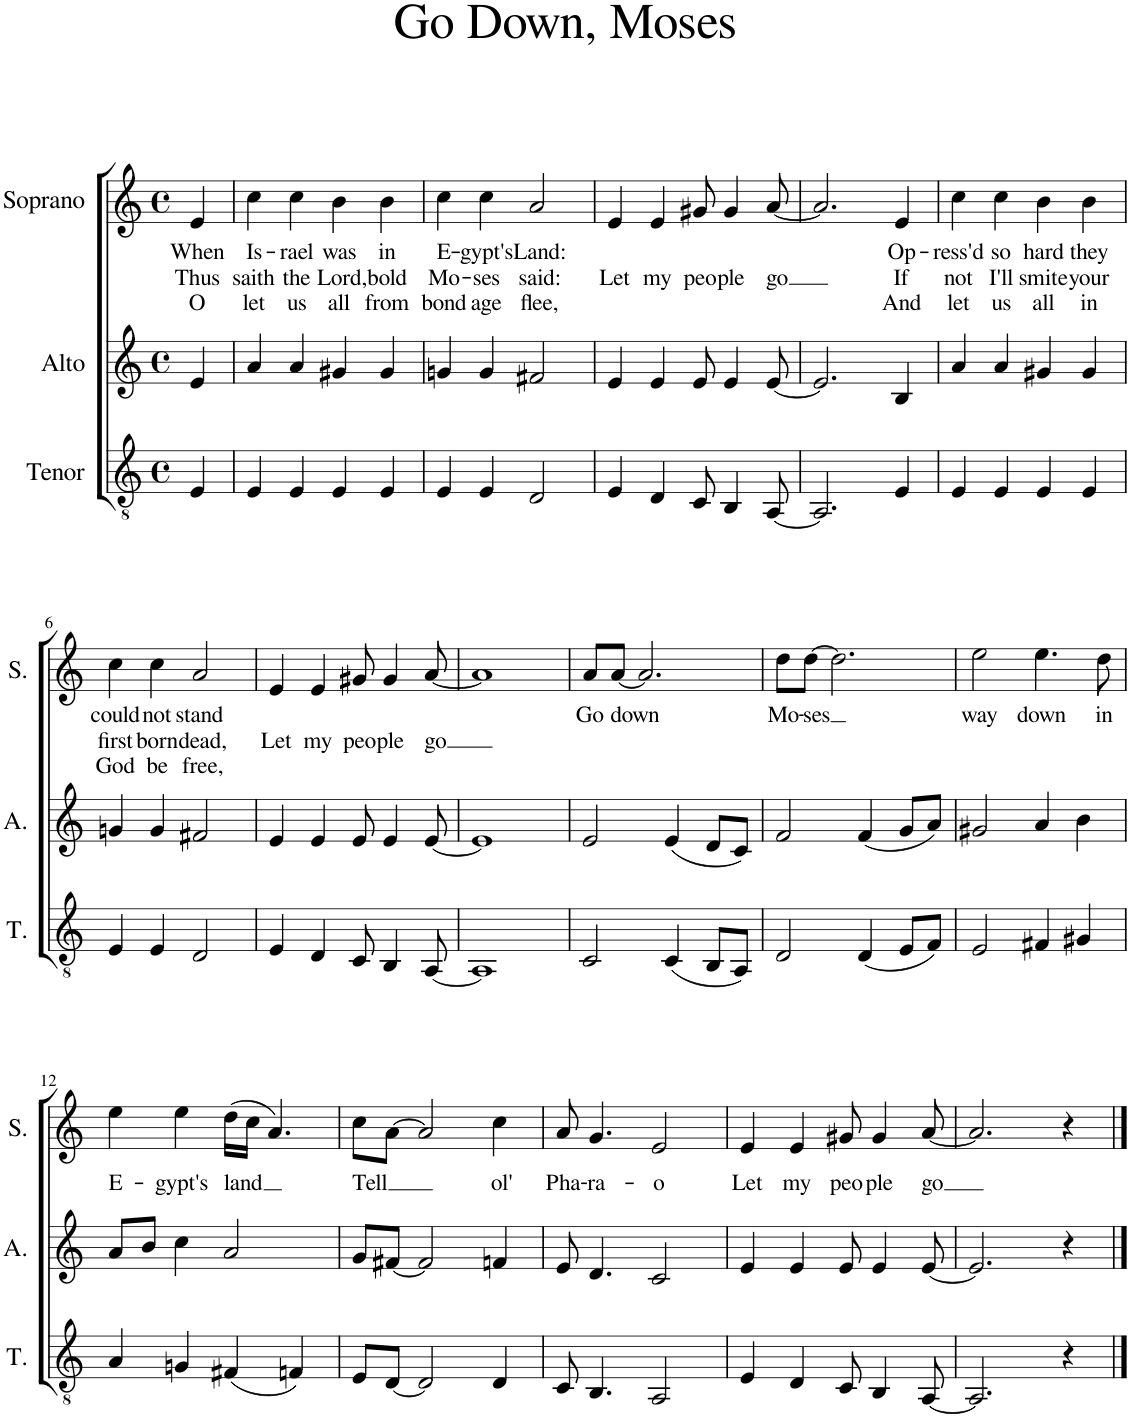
**kern	**kern	**kern	**text	**text	**text
*part3	*part2	*part1	*part1	*part1	*part1
*staff3	*staff2	*staff1	*staff1	*staff1	*staff1
*I"Tenor	*I"Alto	*I"Soprano	*	*	*
*I'T.	*I'A.	*I'S.	*	*	*
*clefGv2	*clefG2	*clefG2	*	*	*
*k[]	*k[]	*k[]	*	*	*
*M4/4	*M4/4	*M4/4	*	*	*
*met(c)	*met(c)	*met(c)	*	*	*
=	=	=	=	=	=
!	!	!	!LO:LY:b	!LO:LY:b	!LO:LY:b
4E/	4e/	4e/	When	Thus	O
=1	=1	=1	=1	=1	=1
!	!	!	!LO:LY:b	!LO:LY:b	!LO:LY:b
4E/	4a/	4cc\	Is-	saith	let
!	!	!	!LO:LY:b	!LO:LY:b	!LO:LY:b
4E/	4a/	4cc\	-rael	the	us
!	!	!	!LO:LY:b	!LO:LY:b	!LO:LY:b
4E/	4g#X/	4b\	was	Lord,	all
!	!	!	!LO:LY:b	!LO:LY:b	!LO:LY:b
4E/	4g#/	4b\	in	bold	from
=2	=2	=2	=2	=2	=2
!	!	!	!LO:LY:b	!LO:LY:b	!LO:LY:b
4E/	4gn/	4cc\	E-	Mo-	bond-
!	!	!	!LO:LY:b	!LO:LY:b	!LO:LY:b
4E/	4g/	4cc\	-gypt's	-ses	-age
!	!	!	!LO:LY:b	!LO:LY:b	!LO:LY:b
2D/	2f#X/	2a/	Land:	said:	flee,
=3	=3	=3	=3	=3	=3
!	!	!	!	!LO:LY:b	!
4E/	4e/	4e/	.	Let	.
!	!	!	!	!LO:LY:b	!
4D/	4e/	4e/	.	my	.
!	!	!	!	!LO:LY:b	!
8C/	8e/	8g#X/	.	peo-	.
!	!	!	!	!LO:LY:b	!
4BB/	4e/	4g#/	.	-ple	.
!	!	!	!	!LO:LY:b	!
[8AA/	[8e/	[8a/	.	go	.
=4	=4	=4	=4	=4	=4
2.AA/]	2.e/]	2.a/]	.	.	.
!	!	!	!LO:LY:b	!LO:LY:b	!LO:LY:b
4E/	4B/	4e/	Op-	If	And
=5	=5	=5	=5	=5	=5
!	!	!	!LO:LY:b	!LO:LY:b	!LO:LY:b
4E/	4a/	4cc\	-ress'd	not	let
!	!	!	!LO:LY:b	!LO:LY:b	!LO:LY:b
4E/	4a/	4cc\	so	I'll	us
!	!	!	!LO:LY:b	!LO:LY:b	!LO:LY:b
4E/	4g#X/	4b\	hard	smite	all
!	!	!	!LO:LY:b	!LO:LY:b	!LO:LY:b
4E/	4g#/	4b\	they	your	in
!!LO:LB:g=z
=6	=6	=6	=6	=6	=6
!	!	!	!LO:LY:b	!LO:LY:b	!LO:LY:b
4E/	4gn/	4cc\	could	first-	God
!	!	!	!LO:LY:b	!LO:LY:b	!LO:LY:b
4E/	4g/	4cc\	not	-born	be
!	!	!	!LO:LY:b	!LO:LY:b	!LO:LY:b
2D/	2f#X/	2a/	stand	dead,	free,
=7	=7	=7	=7	=7	=7
!	!	!	!	!LO:LY:b	!
4E/	4e/	4e/	.	Let	.
!	!	!	!	!LO:LY:b	!
4D/	4e/	4e/	.	my	.
!	!	!	!	!LO:LY:b	!
8C/	8e/	8g#X/	.	peo-	.
!	!	!	!	!LO:LY:b	!
4BB/	4e/	4g#/	.	-ple	.
!	!	!	!	!LO:LY:b	!
[8AA/	[8e/	[8a/	.	go	.
=8	=8	=8	=8	=8	=8
1AA]	1e]	1a]	.	.	.
=9	=9	=9	=9	=9	=9
!	!	!	!LO:LY:b	!	!
2C/	2e/	8a/L	Go	.	.
!	!	!	!LO:LY:b	!	!
.	.	[8a/J	down	.	.
.	.	2.a/]	.	.	.
(4C/	(4e/	.	.	.	.
8BB/L	8d/L	.	.	.	.
8AA/J)	8c/J)	.	.	.	.
=10	=10	=10	=10	=10	=10
!	!	!	!LO:LY:b	!	!
2D/	2f/	8dd\L	Mo-	.	.
!	!	!	!LO:LY:b	!	!
.	.	[8dd\J	-ses	.	.
.	.	2.dd\]	.	.	.
(4D/	(4f/	.	.	.	.
8E/L	8g/L	.	.	.	.
8F/J)	8a/J)	.	.	.	.
=11	=11	=11	=11	=11	=11
!	!	!	!LO:LY:b	!	!
2E/	2g#X/	2ee\	way	.	.
!	!	!	!LO:LY:b	!	!
4F#X/	4a/	4.ee\	down	.	.
4G#X/	4b\	.	.	.	.
!	!	!	!LO:LY:b	!	!
.	.	8dd\	in	.	.
!!LO:LB:g=z
=12	=12	=12	=12	=12	=12
!	!	!	!LO:LY:b	!	!
4A/	8a/L	4ee\	E-	.	.
.	8b/J	.	.	.	.
!	!	!	!LO:LY:b	!	!
4Gn/	4cc\	4ee\	-gypt's	.	.
!	!	!	!LO:LY:b	!	!
(4F#X/	2a/	(16dd\LL	land	.	.
.	.	16cc\JJ	.	.	.
.	.	4.a/)	.	.	.
4Fn/)	.	.	.	.	.
=13	=13	=13	=13	=13	=13
!	!	!	!LO:LY:b	!	!
8E/L	8g/L	8cc\L	Tell	.	.
[8D/J	[8f#X/J	[8a\J	.	.	.
2D/]	2f#/]	2a/]	.	.	.
!	!	!	!LO:LY:b	!	!
4D/	4fn/	4cc\	ol'	.	.
=14	=14	=14	=14	=14	=14
!	!	!	!LO:LY:b	!	!
8C/	8e/	8a/	Pha-	.	.
!	!	!	!LO:LY:b	!	!
4.BB/	4.d/	4.g/	-ra-	.	.
!	!	!	!LO:LY:b	!	!
2AA/	2c/	2e/	-o	.	.
=15	=15	=15	=15	=15	=15
!	!	!	!LO:LY:b	!	!
4E/	4e/	4e/	Let	.	.
!	!	!	!LO:LY:b	!	!
4D/	4e/	4e/	my	.	.
!	!	!	!LO:LY:b	!	!
8C/	8e/	8g#X/	peo-	.	.
!	!	!	!LO:LY:b	!	!
4BB/	4e/	4g#/	-ple	.	.
!	!	!	!LO:LY:b	!	!
[8AA/	[8e/	[8a/	go	.	.
=16	=16	=16	=16	=16	=16
2.AA/]	2.e/]	2.a/]	.	.	.
4r	4r	4r	.	.	.
==	==	==	==	==	==
*-	*-	*-	*-	*-	*-
